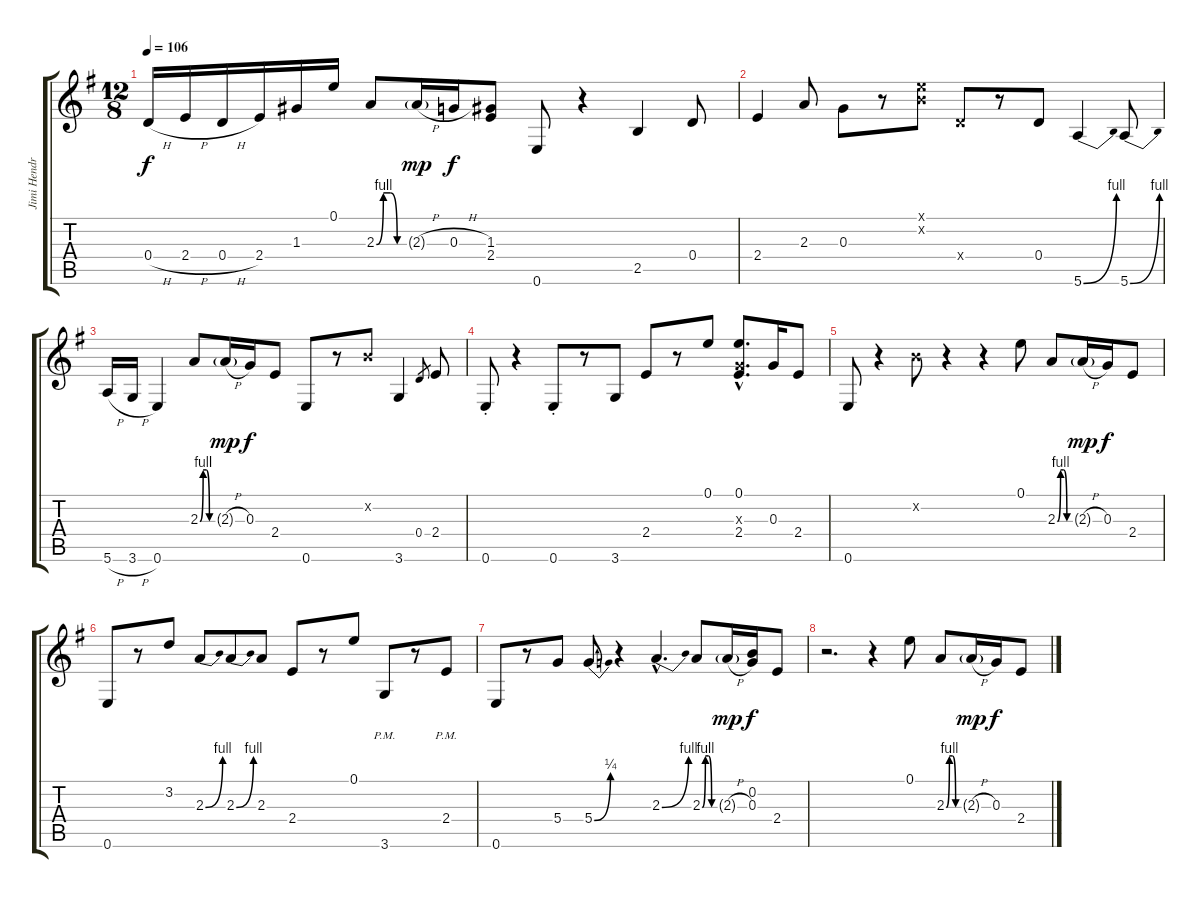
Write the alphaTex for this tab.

\track ("Jimi Hendrix" "Jimi Hendr") {instrument distortionguitar}
\staff {score tabs}
\tuning (E4 B3 G3 D3 A2 E2) {hide}
\ts (12 8)
\tempo 106
\clef g2
\ks g
0.4{h}.16{dy f} 2.4{h}.16 0.4{h}.16 2.4.16 1.3.16 0.1.16 2.3{be (custom 0 0 15 4 30 4 45 0 60 0)}.8 2.3{h g}.16{dy mp} 0.3{h}.16{dy f} (1.3 2.4).8 0.6.8 r.4 2.5.4 0.4.8 |
2.4.4 2.3.8 0.3.8 r.8 (0.1{x} 0.2{x}).8 0.4{x}.8 r.8 0.4.8 5.6{be (bend 0 0 60 4)}.4 5.6{be (bend 0 0 60 4)}.8 |
5.6{h}.16 3.6{h}.16 0.6.4 2.3{be (custom 0 0 15 4 30 4 45 0 60 0)}.8 2.3{h g}.16{dy mp} 0.3.16{dy f} 2.4.8 0.6.8 r.8 0.2{x}.8 3.6.4 0.4.8{gr} 2.4.8 |
0.6{st}.8 r.4 0.6{st}.8 r.8 3.6.8 2.4.8 r.8 0.1.8 (0.1{hac} 0.3{hac x} 2.4{hac}).8{d} 0.3.16 2.4.8 |
0.6.8 r.4 0.2{x}.8 r.4 r.4 0.1.8 2.3{be (custom 0 0 15 4 30 4 45 0 60 0)}.8 2.3{h g}.16{dy mp} 0.3.16{dy f} 2.4.8 |
0.6.8 r.8 3.2.8 2.3{be (bend 0 0 60 4)}.8 2.3{be (bend 0 0 60 4)}.8 2.3.8 2.4.8 r.8 0.1.8 3.6{pm}.8 r.8 2.4{pm}.8 |
0.6.8 r.8 5.4.8 5.4{be (bend 0 0 60 1)}.8 r.4 2.3{be (bend 0 0 60 4) hac}.4{d} 2.3{be (custom 0 0 15 4 30 4 45 0 60 0)}.8 2.3{h g}.16{dy mp} (0.2 0.3).16{dy f} 2.4.8 |
r.2{d} r.4 0.1.8 2.3{be (custom 0 0 15 4 30 4 45 0 60 0)}.8 2.3{h g}.16{dy mp} 0.3.16{dy f} 2.4.8
